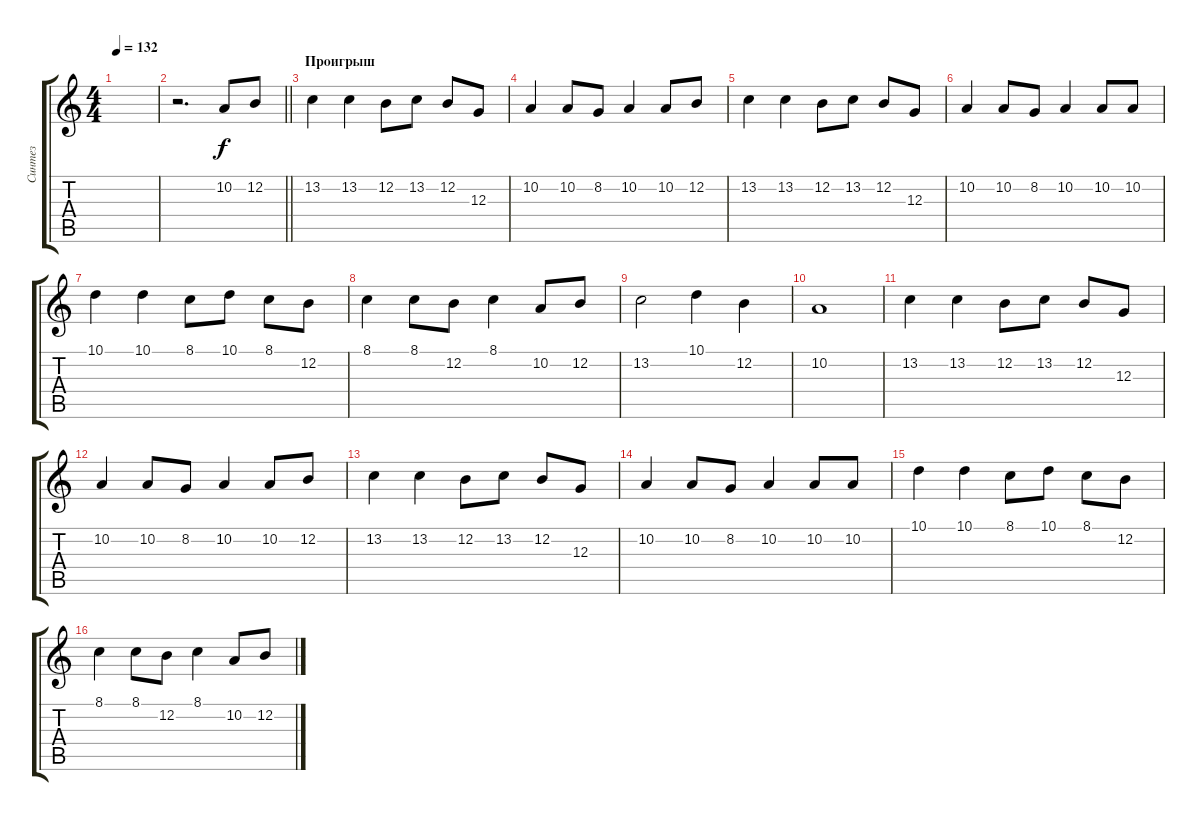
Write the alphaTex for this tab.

\track ("Синтез" "Синтез") {instrument sopranosax}
\staff {score tabs}
\tuning (E4 B3 G3 D3 A2 E2) {hide}
\ts (4 4)
\tempo 132
\clef g2
\ks c
|
\barLineRight lightlight
r.2{d} 10.2.8 12.2.8 |
\section ("" "Проигрыш")
13.2.4 13.2.4 12.2.8 13.2.8 12.2.8 12.3.8 |
10.2.4 10.2.8 8.2.8 10.2.4 10.2.8 12.2.8 |
13.2.4 13.2.4 12.2.8 13.2.8 12.2.8 12.3.8 |
10.2.4 10.2.8 8.2.8 10.2.4 10.2.8 10.2.8 |
10.1.4 10.1.4 8.1.8 10.1.8 8.1.8 12.2.8 |
8.1.4 8.1.8 12.2.8 8.1.4 10.2.8 12.2.8 |
13.2.2 10.1.4 12.2.4 |
10.2.1 |
13.2.4 13.2.4 12.2.8 13.2.8 12.2.8 12.3.8 |
10.2.4 10.2.8 8.2.8 10.2.4 10.2.8 12.2.8 |
13.2.4 13.2.4 12.2.8 13.2.8 12.2.8 12.3.8 |
10.2.4 10.2.8 8.2.8 10.2.4 10.2.8 10.2.8 |
10.1.4 10.1.4 8.1.8 10.1.8 8.1.8 12.2.8 |
8.1.4 8.1.8 12.2.8 8.1.4 10.2.8 12.2.8
